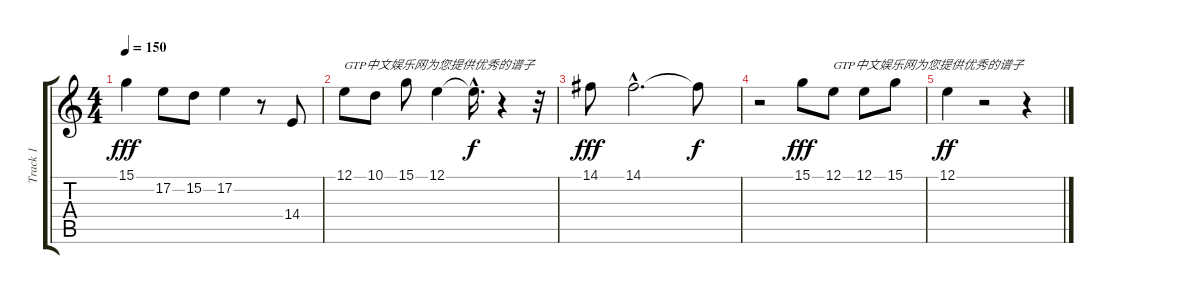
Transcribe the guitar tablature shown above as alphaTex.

\track ("Track 1" "Track 1") {instrument fx3crystal}
\staff {score tabs}
\tuning (E4 B3 G3 D3 A2 E2) {hide}
\ts (4 4)
\tempo 150
\clef g2
\ks c
15.1.4{dy fff} 17.2.8 15.2.8 17.2.4 r.8 14.4.8 |
12.1.8{txt "GTP中文娱乐网为您提供优秀的谱子"} 10.1.8 15.1.8 12.1.4 12.1{hac t}.16{d dy f} r.4 r.32 |
14.1.8{dy fff} 14.1{hac}.2{d} 14.1{t}.8{dy f} |
r.2 15.1.8{dy fff} 12.1.8{txt "GTP中文娱乐网为您提供优秀的谱子"} 12.1.8 15.1.8 |
12.1.4{dy ff} r.2 r.4
